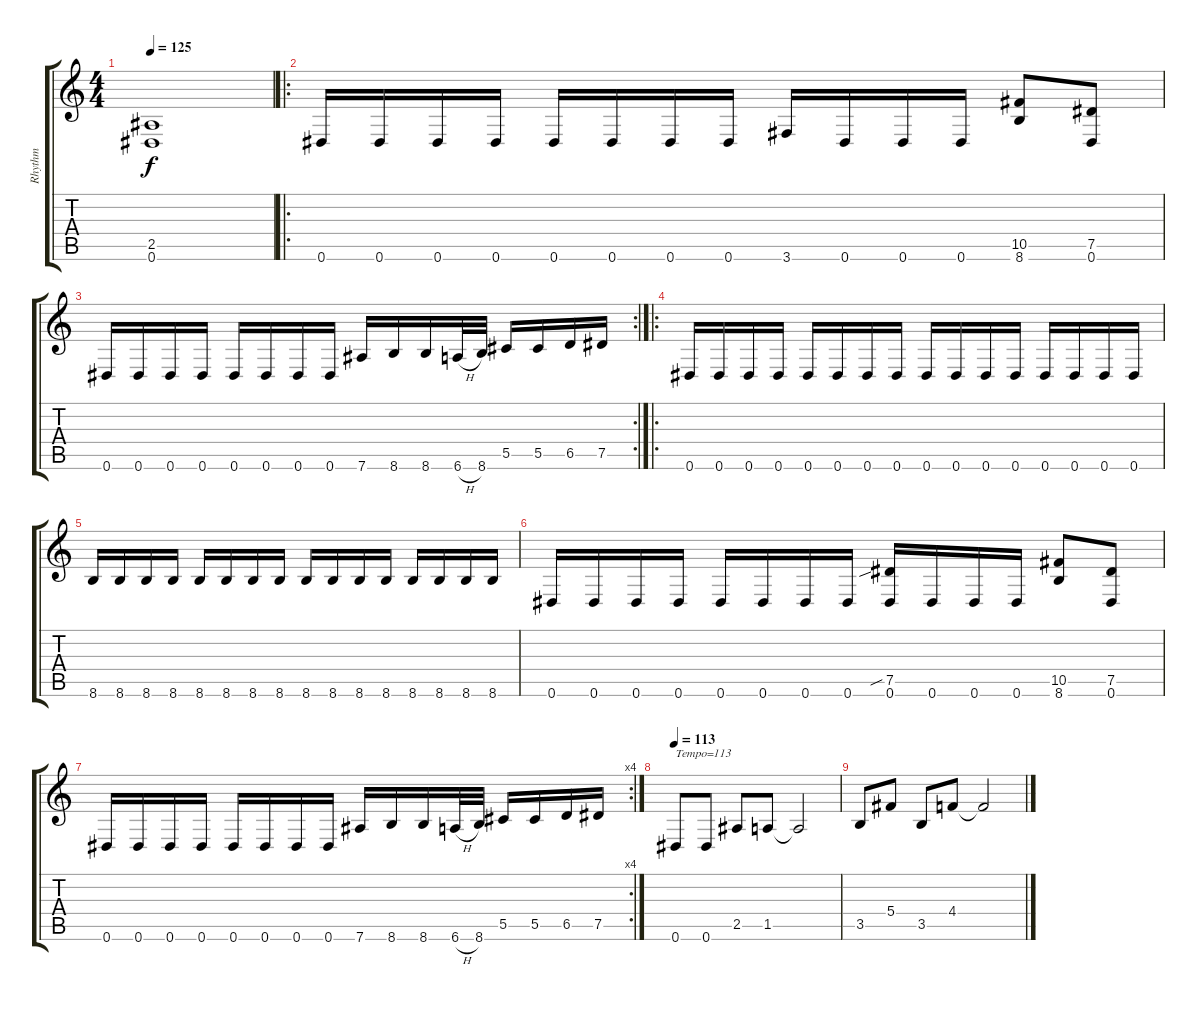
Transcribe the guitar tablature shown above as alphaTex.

\track ("Rhythm" "Rhythm") {instrument distortionguitar}
\staff {score tabs}
\tuning (Eb4 Bb3 Gb3 Db3 Ab2 Eb2) {hide}
\ts (4 4)
\tempo 125
\clef g2
\ks c
(2.5{t} 0.6{t}).1{dy f} |
\ro
0.6.16 0.6.16 0.6.16 0.6.16 0.6.16 0.6.16 0.6.16 0.6.16 3.6.16 0.6.16 0.6.16 0.6.16 (10.5 8.6).8 (7.5 0.6).8 |
\rc 2
0.6.16 0.6.16 0.6.16 0.6.16 0.6.16 0.6.16 0.6.16 0.6.16 7.6.16 8.6.16 8.6.16 6.6{h}.32 8.6.32 5.5.16 5.5.16 6.5.16 7.5.16 |
\ro
0.6.16 0.6.16 0.6.16 0.6.16 0.6.16 0.6.16 0.6.16 0.6.16 0.6.16 0.6.16 0.6.16 0.6.16 0.6.16 0.6.16 0.6.16 0.6.16 |
8.6.16 8.6.16 8.6.16 8.6.16 8.6.16 8.6.16 8.6.16 8.6.16 8.6.16 8.6.16 8.6.16 8.6.16 8.6.16 8.6.16 8.6.16 8.6.16 |
0.6.16 0.6.16 0.6.16 0.6.16 0.6.16 0.6.16 0.6.16 0.6.16 (7.5{sib} 0.6).16 0.6.16 0.6.16 0.6.16 (10.5 8.6).8 (7.5 0.6).8 |
\rc 4
0.6.16 0.6.16 0.6.16 0.6.16 0.6.16 0.6.16 0.6.16 0.6.16 7.6.16 8.6.16 8.6.16 6.6{h}.32 8.6.32 5.5.16 5.5.16 6.5.16 7.5.16 |
\tempo 113
0.6.8{txt "Tempo=113" instrument electricguitarjazz} 0.6.8 2.5.8 1.5.8 1.5{t}.2 |
3.5.8 5.4.8 3.5.8 4.4.8 4.4{t}.2
